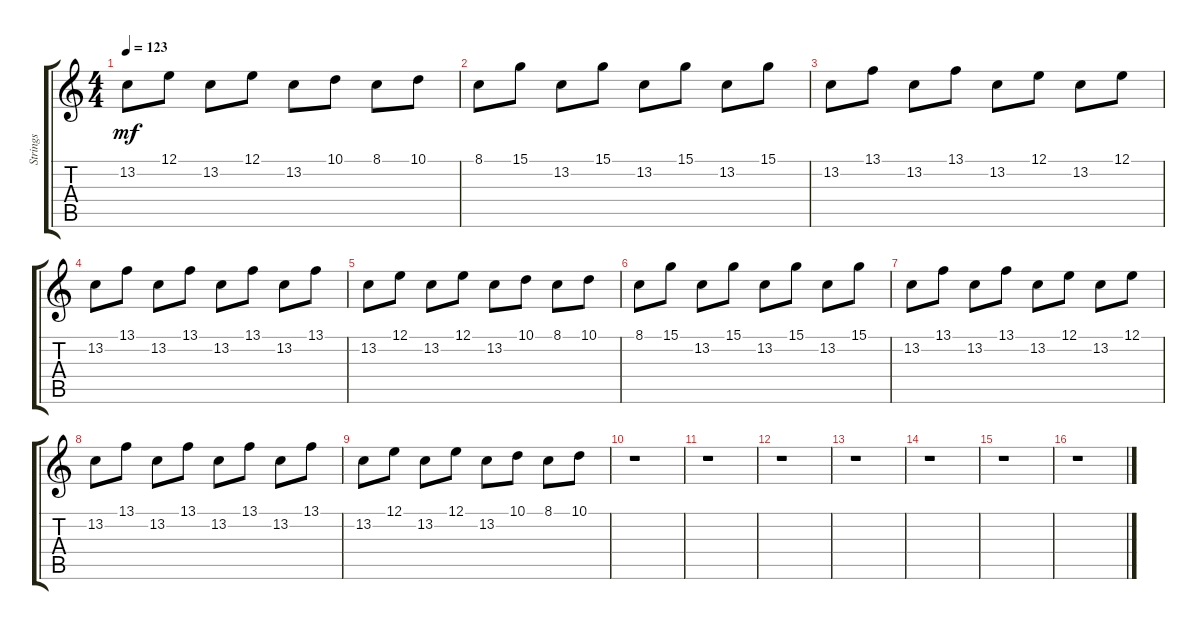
\track ("Strings" "Strings") {instrument synthstrings2}
\staff {score tabs}
\tuning (E4 B3 G3 D3 A2 E2) {hide}
\ts (4 4)
\tempo 123
\clef g2
\ks c
13.2.8{dy mf} 12.1.8 13.2.8 12.1.8 13.2.8 10.1.8 8.1.8 10.1.8 |
8.1.8 15.1.8 13.2.8 15.1.8 13.2.8 15.1.8 13.2.8 15.1.8 |
13.2.8 13.1.8 13.2.8 13.1.8 13.2.8 12.1.8 13.2.8 12.1.8 |
13.2.8 13.1.8 13.2.8 13.1.8 13.2.8 13.1.8 13.2.8 13.1.8 |
13.2.8 12.1.8 13.2.8 12.1.8 13.2.8 10.1.8 8.1.8 10.1.8 |
8.1.8 15.1.8 13.2.8 15.1.8 13.2.8 15.1.8 13.2.8 15.1.8 |
13.2.8 13.1.8 13.2.8 13.1.8 13.2.8 12.1.8 13.2.8 12.1.8 |
13.2.8 13.1.8 13.2.8 13.1.8 13.2.8 13.1.8 13.2.8 13.1.8 |
13.2.8 12.1.8 13.2.8 12.1.8 13.2.8 10.1.8 8.1.8 10.1.8 |
r.1 |
r.1 |
r.1 |
r.1 |
r.1 |
r.1 |
r.1
